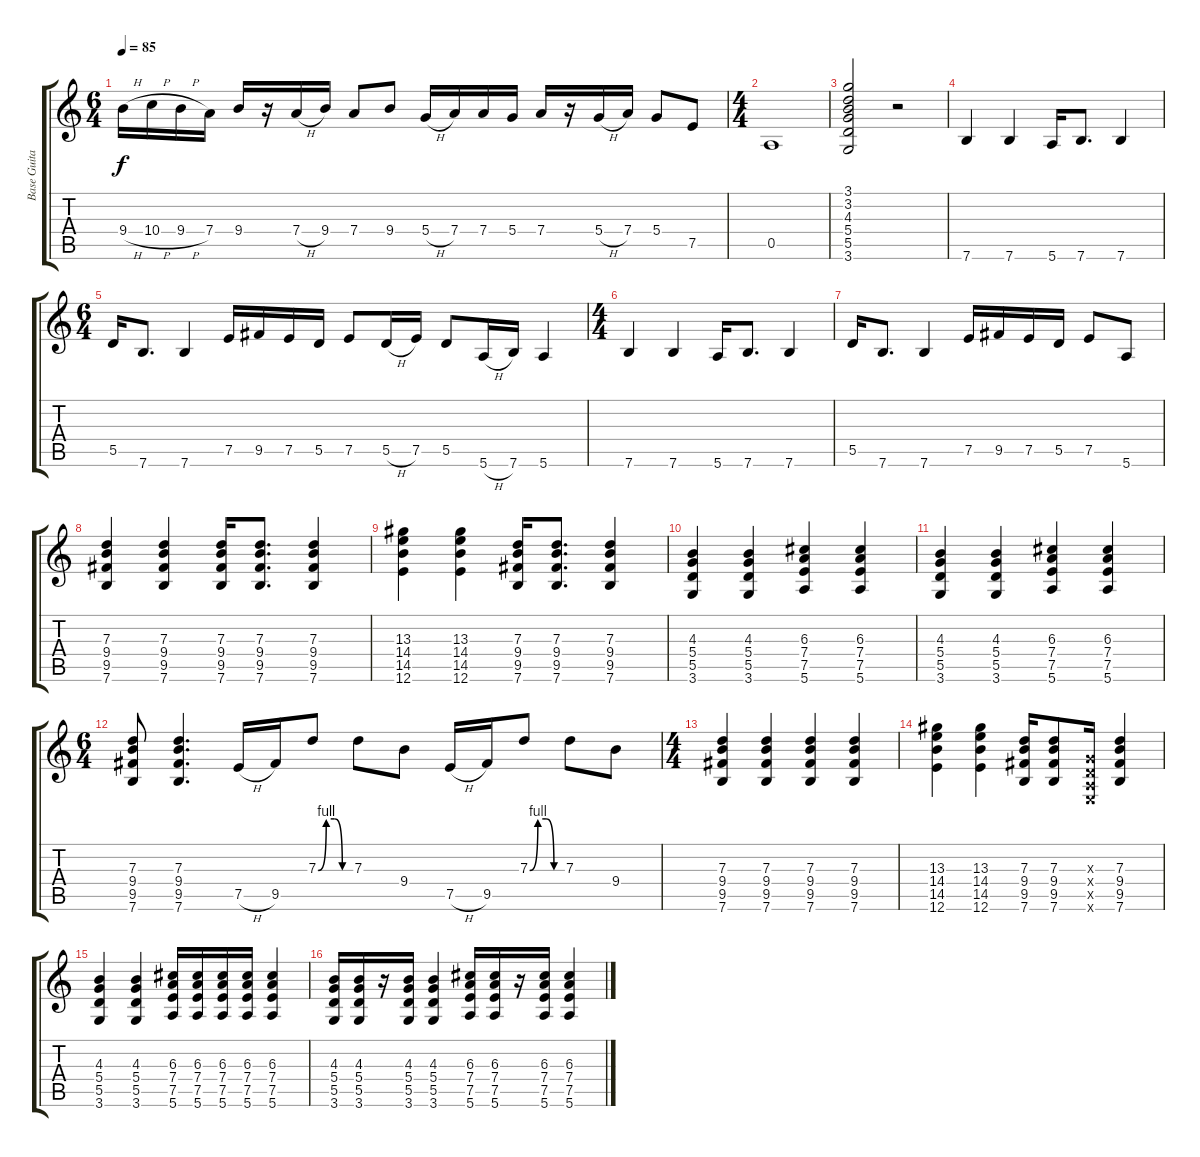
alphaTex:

\track ("Base Guitar" "Base Guita") {instrument overdrivenguitar}
\staff {score tabs}
\tuning (E4 B3 G3 D3 A2 E2) {hide}
\ts (6 4)
\tempo 85
\clef g2
\ks c
9.4{h}.16{dy f instrument overdrivenguitar} 10.4{h}.16 9.4{h}.16 7.4.16 9.4.16 r.16 7.4{h}.16 9.4.16 7.4.8 9.4.8 5.4{h}.16 7.4.16 7.4.16 5.4.16 7.4.16 r.16 5.4{h}.16 7.4.16 5.4.8 7.5.8 |
\ts (4 4)
0.5.1 |
(3.1 3.2 4.3 5.4 5.5 3.6).2 r.2 |
7.6.4 7.6.4 5.6.16 7.6.8{d} 7.6.4 |
\ts (6 4)
5.5.16 7.6.8{d} 7.6.4 7.5.16 9.5.16 7.5.16 5.5.16 7.5.8 5.5{h}.16 7.5.16 5.5.8 5.6{h}.16 7.6.16 5.6.4 |
\ts (4 4)
7.6.4 7.6.4 5.6.16 7.6.8{d} 7.6.4 |
5.5.16 7.6.8{d} 7.6.4 7.5.16 9.5.16 7.5.16 5.5.16 7.5.8 5.6.8 |
(7.3 9.4 9.5 7.6).4 (7.3 9.4 9.5 7.6).4 (7.3 9.4 9.5 7.6).16 (7.3 9.4 9.5 7.6).8{d} (7.3 9.4 9.5 7.6).4 |
(13.3 14.4 14.5 12.6).4 (13.3 14.4 14.5 12.6).4 (7.3 9.4 9.5 7.6).16 (7.3 9.4 9.5 7.6).8{d} (7.3 9.4 9.5 7.6).4 |
(4.3 5.4 5.5 3.6).4 (4.3 5.4 5.5 3.6).4 (6.3 7.4 7.5 5.6).4 (6.3 7.4 7.5 5.6).4 |
(4.3 5.4 5.5 3.6).4 (4.3 5.4 5.5 3.6).4 (6.3 7.4 7.5 5.6).4 (6.3 7.4 7.5 5.6).4 |
\ts (6 4)
(7.3 9.4 9.5 7.6).8 (7.3 9.4 9.5 7.6).4{d} 7.5{h}.16 9.5.16 7.3{be (custom 0 0 15 4 30 4 45 0 60 0)}.8 7.3.8 9.4.8 7.5{h}.16 9.5.16 7.3{be (custom 0 0 15 4 30 4 45 0 60 0)}.8 7.3.8 9.4.8 |
\ts (4 4)
(7.3 9.4 9.5 7.6).4 (7.3 9.4 9.5 7.6).4 (7.3 9.4 9.5 7.6).4 (7.3 9.4 9.5 7.6).4 |
(13.3 14.4 14.5 12.6).4 (13.3 14.4 14.5 12.6).4 (7.3 9.4 9.5 7.6).16 (7.3 9.4 9.5 7.6).8 (0.3{x} 0.4{x} 0.5{x} 0.6{x}).16 (7.3 9.4 9.5 7.6).4 |
(4.3 5.4 5.5 3.6).4 (4.3 5.4 5.5 3.6).4 (6.3 7.4 7.5 5.6).16 (6.3 7.4 7.5 5.6).16 (6.3 7.4 7.5 5.6).16 (6.3 7.4 7.5 5.6).16 (6.3 7.4 7.5 5.6).4 |
(4.3 5.4 5.5 3.6).16 (4.3 5.4 5.5 3.6).16 r.16 (4.3 5.4 5.5 3.6).16 (4.3 5.4 5.5 3.6).4 (6.3 7.4 7.5 5.6).16 (6.3 7.4 7.5 5.6).16 r.16 (6.3 7.4 7.5 5.6).16 (6.3 7.4 7.5 5.6).4
